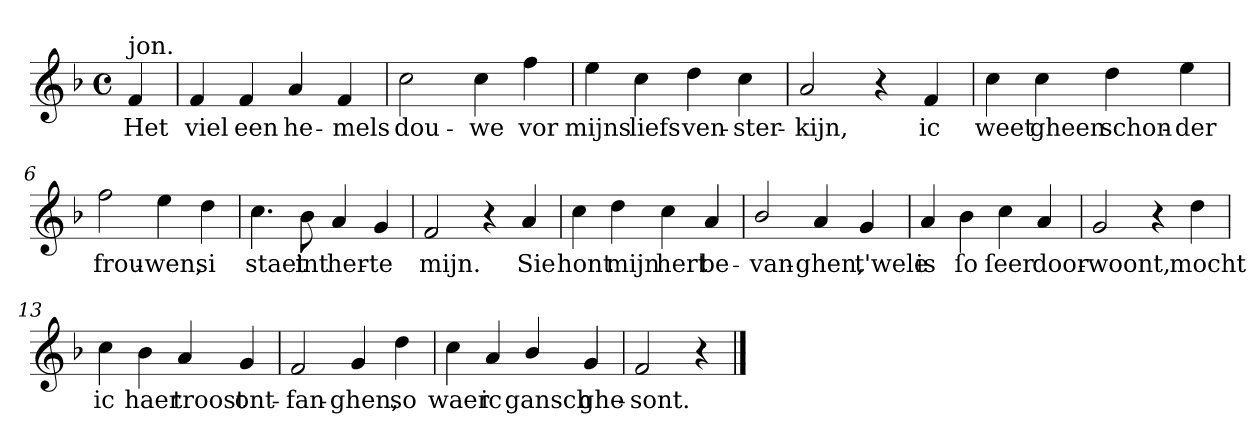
**kern	**text
*part1	*part1
*staff1	*staff1
*k[b-]	*
*F:ion	*
*M4/4	*
*met(c)	*
=	=
!LO:TX:a:t=jon.	!
4f	Het
=1	=1
4f	viel
4f	een
4a	he-
4f	-mels
=2	=2
2cc	dou-
4cc	-we
4ff	vor
=3	=3
4ee	mijns
4cc	liefs
4dd	ven-
4cc	-ster-
=4	=4
2a	-kijn,
4r	.
4f	ic
=5	=5
4cc	weet
4cc	gheen
4dd	schon-
4ee	-der
=6	=6
2ff	frou-
4ee	-wen,
4dd	si
=7	=7
4.cc	staet
8b-	int
4a	her-
4g	-te
=8	=8
2f	mijn.
4r	.
4a	Sie
=9	=9
4cc	hont
4dd	mijn
4cc	hert
4a	be-
=10	=10
2b-/	-van-
4a	-ghen,
4g	t'wele
=11	=11
4a	is
4b-	ſo
4cc	ſeer
4a	door-
=12	=12
2g	-woont,
4r	.
4dd	mocht
=13	=13
4cc	ic
4b-	haer
4a	troost
4g	ont-
=14	=14
2f	-fan-
4g	-ghen,
4dd	so
=15	=15
4cc	waer
4a	ic
4b-/	gansch
4g	ghe-
=16	=16
2f	-sont.
4r	.
==	==
*-	*-
